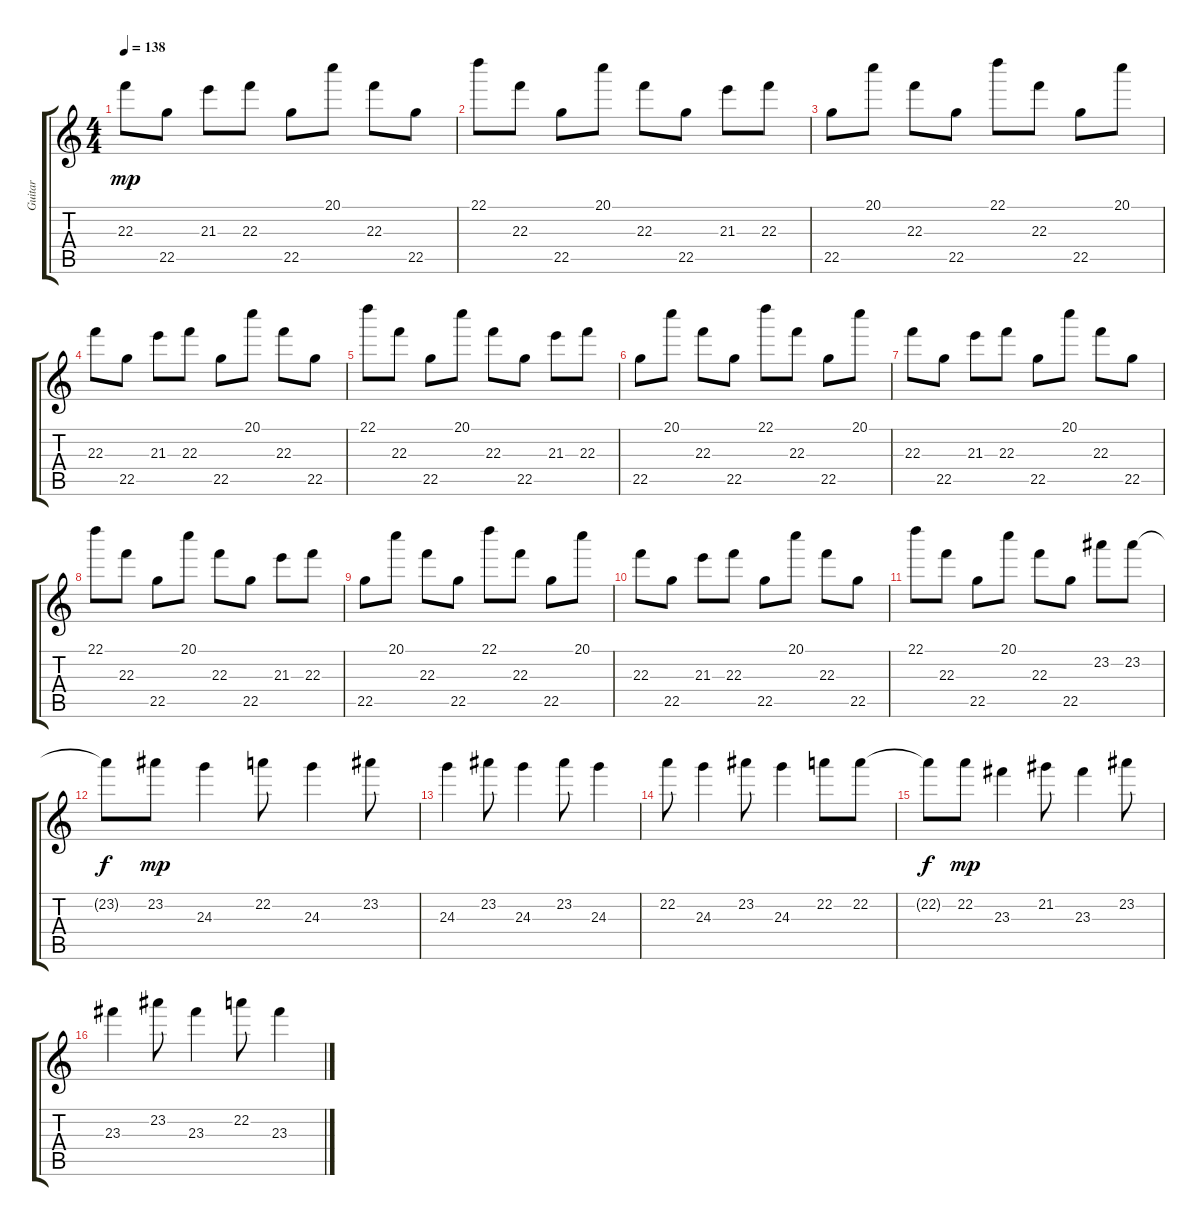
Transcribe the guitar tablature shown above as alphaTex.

\track ("Guitar" "Guitar") {instrument electricguitarjazz}
\staff {score tabs}
\tuning (E4 B3 G3 D3 A2 E2) {hide}
\ts (4 4)
\tempo 138
\clef g2
\ks c
22.3.8{dy mp} 22.5.8 21.3.8 22.3.8 22.5.8 20.1.8 22.3.8 22.5.8 |
22.1.8 22.3.8 22.5.8 20.1.8 22.3.8 22.5.8 21.3.8 22.3.8 |
22.5.8 20.1.8 22.3.8 22.5.8 22.1.8 22.3.8 22.5.8 20.1.8 |
22.3.8 22.5.8 21.3.8 22.3.8 22.5.8 20.1.8 22.3.8 22.5.8 |
22.1.8 22.3.8 22.5.8 20.1.8 22.3.8 22.5.8 21.3.8 22.3.8 |
22.5.8 20.1.8 22.3.8 22.5.8 22.1.8 22.3.8 22.5.8 20.1.8 |
22.3.8 22.5.8 21.3.8 22.3.8 22.5.8 20.1.8 22.3.8 22.5.8 |
22.1.8 22.3.8 22.5.8 20.1.8 22.3.8 22.5.8 21.3.8 22.3.8 |
22.5.8 20.1.8 22.3.8 22.5.8 22.1.8 22.3.8 22.5.8 20.1.8 |
22.3.8 22.5.8 21.3.8 22.3.8 22.5.8 20.1.8 22.3.8 22.5.8 |
22.1.8 22.3.8 22.5.8 20.1.8 22.3.8 22.5.8 23.2.8 23.2.8 |
23.2{t}.8{dy f} 23.2.8{dy mp} 24.3.4 22.2.8 24.3.4 23.2.8 |
24.3.4 23.2.8 24.3.4 23.2.8 24.3.4 |
22.2.8 24.3.4 23.2.8 24.3.4 22.2.8 22.2.8 |
22.2{t}.8{dy f} 22.2.8{dy mp} 23.3.4 21.2.8 23.3.4 23.2.8 |
23.3.4 23.2.8 23.3.4 22.2.8 23.3.4
